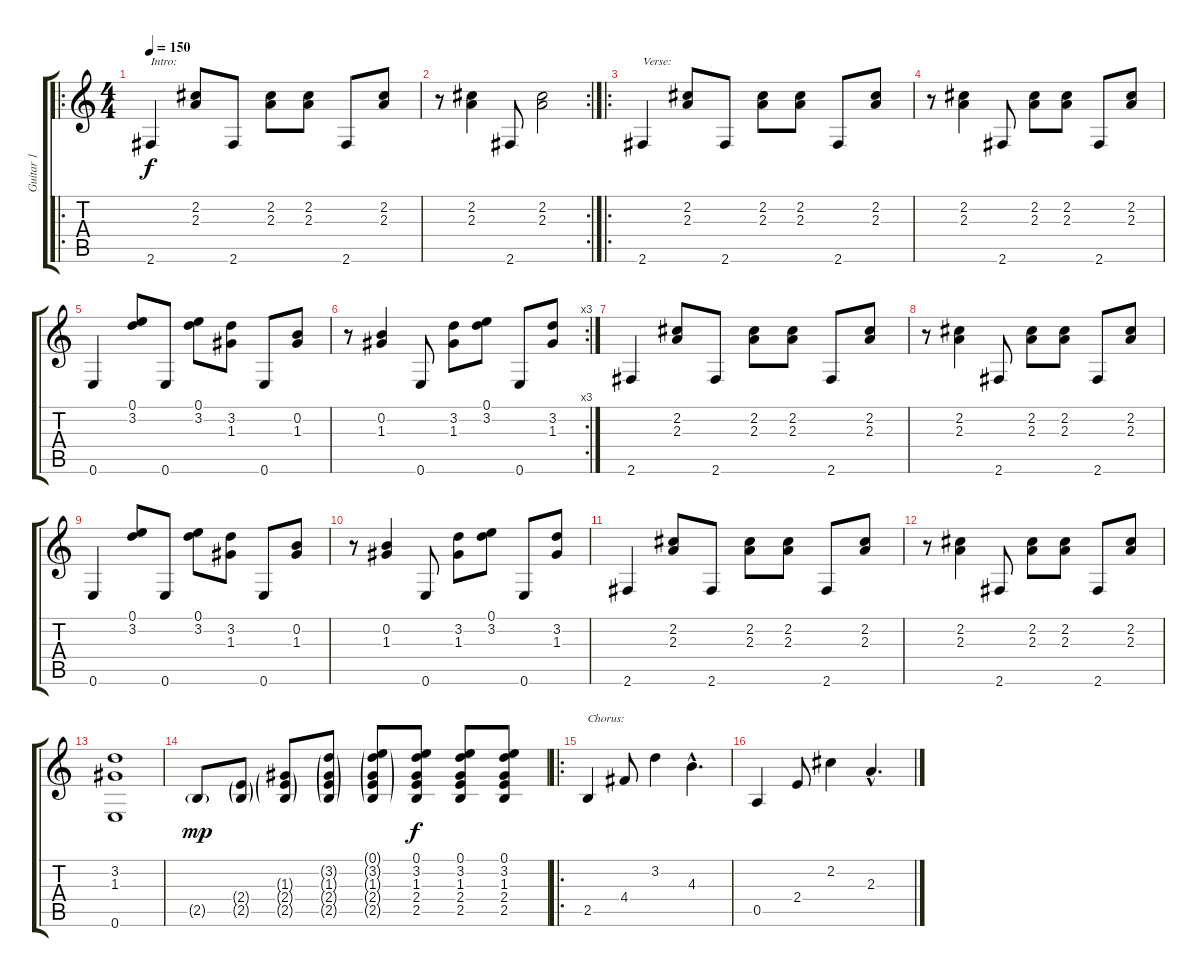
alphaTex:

\track ("Guitar 1" "Guitar 1") {instrument acousticguitarsteel}
\staff {score tabs}
\tuning (E4 B3 G3 D3 A2 E2) {hide}
\ro
\ts (4 4)
\tempo 150
\clef g2
\ks c
2.6.4{txt "Intro:" dy f instrument acousticguitarsteel} (2.2 2.3).8 2.6.8 (2.2 2.3).8 (2.2 2.3).8 2.6.8 (2.2 2.3).8 |
\rc 2
r.8 (2.2 2.3).4 2.6.8 (2.2 2.3).2 |
\ro
2.6.4{txt "Verse:"} (2.2 2.3).8 2.6.8 (2.2 2.3).8 (2.2 2.3).8 2.6.8 (2.2 2.3).8 |
r.8 (2.2 2.3).4 2.6.8 (2.2 2.3).8 (2.2 2.3).8 2.6.8 (2.2 2.3).8 |
0.6.4 (0.1 3.2).8 0.6.8 (0.1 3.2).8 (3.2 1.3).8 0.6.8 (0.2 1.3).8 |
\rc 3
r.8 (0.2 1.3).4 0.6.8 (3.2 1.3).8 (0.1 3.2).8 0.6.8 (3.2 1.3).8 |
2.6.4 (2.2 2.3).8 2.6.8 (2.2 2.3).8 (2.2 2.3).8 2.6.8 (2.2 2.3).8 |
r.8 (2.2 2.3).4 2.6.8 (2.2 2.3).8 (2.2 2.3).8 2.6.8 (2.2 2.3).8 |
0.6.4 (0.1 3.2).8 0.6.8 (0.1 3.2).8 (3.2 1.3).8 0.6.8 (0.2 1.3).8 |
r.8 (0.2 1.3).4 0.6.8 (3.2 1.3).8 (0.1 3.2).8 0.6.8 (3.2 1.3).8 |
2.6.4 (2.2 2.3).8 2.6.8 (2.2 2.3).8 (2.2 2.3).8 2.6.8 (2.2 2.3).8 |
r.8 (2.2 2.3).4 2.6.8 (2.2 2.3).8 (2.2 2.3).8 2.6.8 (2.2 2.3).8 |
(3.2 1.3 0.6).1 |
2.5{g}.8{dy mp} (2.4{g} 2.5{g}).8 (1.3{g} 2.4{g} 2.5{g}).8 (3.2{g} 1.3{g} 2.4{g} 2.5{g}).8 (0.1{g} 3.2{g} 1.3{g} 2.4{g} 2.5{g}).8 (0.1 3.2 1.3 2.4 2.5).8{dy f} (0.1 3.2 1.3 2.4 2.5).8 (0.1 3.2 1.3 2.4 2.5).8 |
\ro
2.5.4{txt "Chorus:"} 4.4.8 3.2.4 4.3{hac}.4{d} |
0.5.4 2.4.8 2.2.4 2.3{hac}.4{d}
